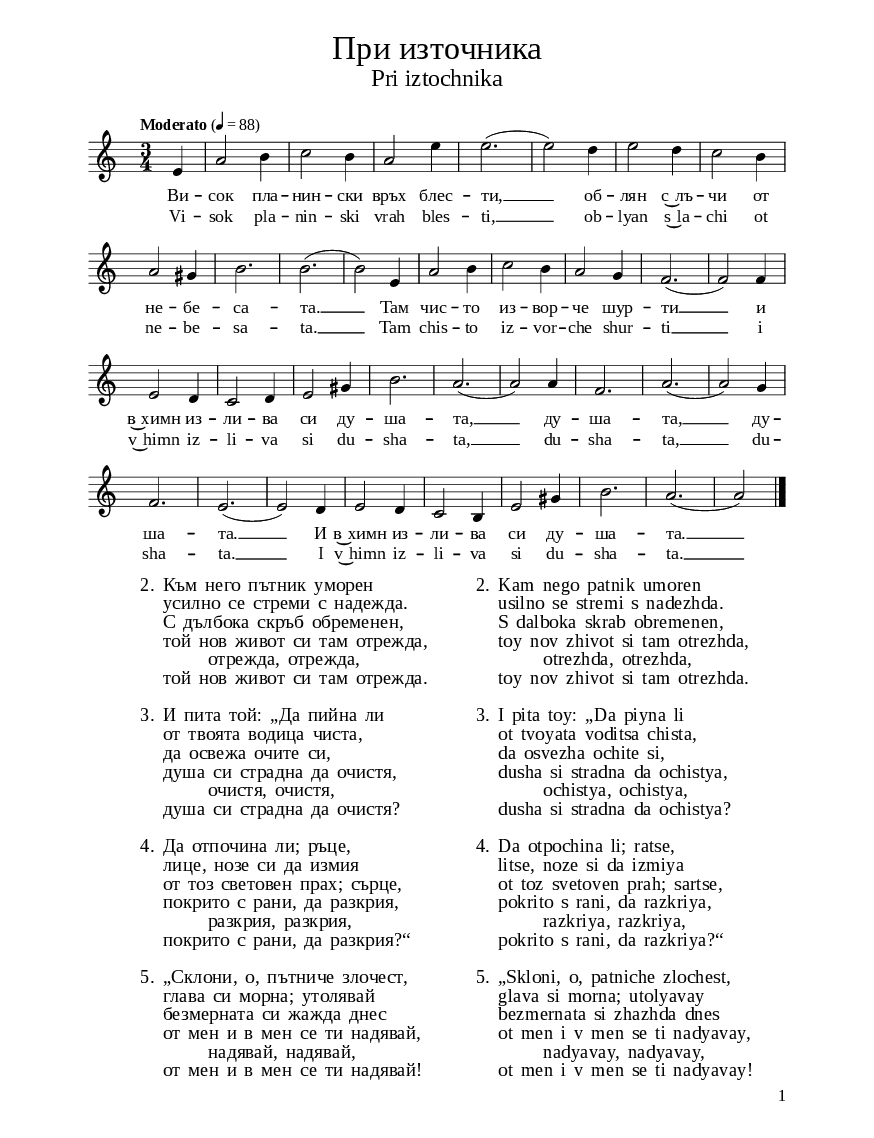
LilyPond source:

\version "2.24.0"

% include paper part and global functions
\include "include/globals.ily"

\bookpart {
   \label #'ref034
  \tocItem \markup "При източника – Pri iztochnika"
  \include "include/bookpart-paper.ily"
  \score {
    \include "include/score-layout.ily"

    \new Voice \absolute{
      \clef treble
      \key a \minor
      \time 3/4
      \tempoFunc "Moderato" 4 "88"
      \autoBeamOff
      \partial 4

      e'4 | a'2 b'4 | c''2 b'4 | a'2 e''4 | e''2. (| e''2) d''4 | e''2 d''4 | c''2 b'4 \break |
      a'2 gis'4 | b'2. | b'2. (| b'2 ) e'4 | a'2 b'4 | c''2 b'4 | a'2 g'4 | f'2. (| f'2 ) f'4 \break |
      e'2 d'4 | c'2 d'4 | e'2 gis'4 | b'2. | a'2. (| a'2 )a'4 | f'2. | a'2. ( | a'2 ) g'4 \break |
      f'2. | e'2. (|e'2) d'4 e'2 d'4 | c'2 b4 | e'2 gis'4 | b'2. | a'2. ( | a'2 ) \bar "|." \break
    }
    \addlyrics {
      Ви -- сок
      пла -- нин -- ски връх блес -- ти, __ об -- лян с~лъ
      -- чи от не -- бе -- са -- та. __ Там чис -- то из
      -- вор -- че шур -- ти __ и в~химн из -- ли -- ва
      си ду -- ша -- -- та, __ ду -- ша -- та, __ ду -- ша --
      та. __ И в~химн из -- ли -- ва си ду -- ша -- та. __
    }

    \addlyrics {
      Vi -- sok
      pla -- nin -- ski vrah bles -- ti, __ ob -- lyan s~la
      -- chi ot ne -- be -- sa -- ta. __ Tam chis -- to iz
      -- vor -- che shur -- ti __ i v~himn iz -- li -- va
      si du -- sha -- ta, __ du -- sha -- ta, __ du -- sha --
      ta. __ I v~himn iz -- li -- va si du -- sha -- ta. __
    }

    \header {
      title = \titleFunc "При източника" "Pri iztochnika"
    }

    \midi{}

  } % score



  \markup \fontsize #+1.7 {
    \hspace #5
    \override #'(baseline-skip . 1.8)
    \column {
      \line { 2. Към него пътник уморен}
      \line {   "   " усилно се стреми с надежда.}
      \line {   "   " С дълбока скръб обременен,}
      \line {   "   " той нов живот си там отрежда,}
      \line {   "   "  "   "  "   " отрежда, отрежда,}
      \line {   "   " той нов живот си там отрежда.}
      \line { " " }
      \line { 3. И пита той: „Да пийна ли}
      \line {   "   " от твоята водица чиста, }
      \line {   "   " да освежа очите си,}
      \line {   "   " душа си страдна да очистя,}
      \line {    "   "  "   "  "   " очистя, очистя,}
      \line {   "   " душа си страдна да очистя?}
      \line { " " }
      \line { 4. Да отпочина ли; ръце,}
      \line {   "   " лице, нозе си да измия}
      \line {   "   " от тоз световен прах; сърце,}
      \line {   "   " покрито с рани, да разкрия,}
      \line {    "   "  "   "  "   " разкрия, разкрия,}
      \line {   "   " покрито с рани, да разкрия?“}
      \line { " " }
      \line { 5.  „Склони, о, пътниче злочест,}
      \line {   "   " глава си морна; утолявай}
      \line {   "   " безмерната си жажда днес}
      \line {   "   " от мен и в мен се ти надявай,}
      \line {   "   "  "   "  "   " надявай, надявай,}
      \line {   "   " от мен и в мен се ти надявай!}




    }

    \hspace #4
    \override #'(baseline-skip . 1.8)
    \column {
      \line { 2. Kam nego patnik umoren}
      \line {   "   " usilno se stremi s nadezhda.}
      \line {   "   " S dalboka skrab obremenen,}
      \line {   "   " toy nov zhivot si tam otrezhda,}
      \line {    "   "  "   "  "   " otrezhda, otrezhda,}
      \line {   "   " toy nov zhivot si tam otrezhda.}
      \line { " " }
      \line { 3. I pita toy:   „Da piyna li}
      \line {   "   " ot tvoyata voditsa chista, }
      \line {   "   " da osvezha ochite si,}
      \line {   "   " dusha si stradna da ochistya,}
      \line {    "   "  "   "  "   " ochistya, ochistya,}
      \line {   "   " dusha si stradna da ochistya?}
      \line { " " }
      \line { 4. Da otpochina li; ratse,}
      \line {   "   " litse, noze si da izmiya}
      \line {   "   " ot toz svetoven prah; sartse,}
      \line {   "   " pokrito s rani, da razkriya,}
      \line {   "   "  "   "  "   " razkriya, razkriya,}
      \line {   "   " pokrito s rani, da razkriya?“ }
      \line { " " }
      \line { 5.  „Skloni, o, patniche zlochest,}
      \line {   "   " glava si morna; utolyavay}
      \line {   "   " bezmernata si zhazhda dnes}
      \line {   "   " ot men i v men se ti nadyavay,}
      \line {    "   "  "   "  "   " nadyavay, nadyavay,}
      \line {   "   " ot men i v men se ti nadyavay!}


    } %column
  } % markup

  \pageBreak

  \markup \fontsize #+1.7 {
    \hspace #5
    \override #'(baseline-skip . 1.8)
    \column {

      \line { 6. Гласа ти мъченишки чух,}
      \line {   "   " приех и твойта жалба мила.}
      \line {   "   " Аз съм велик Божествен дух}
      \line {   "   " и ще ти дам живот и сила,}
      \line {   "   "  "   "  "   " и сила, и сила,}
      \line {   "   " и ще ти дам живот и сила.}
      \line { " " }
      \line { 7. Ела, ела и пий от мен,}
      \line {   "   " о, мило Божие създание!}
      \line {   "   " Настъпи веч последен ден}
      \line {   "   " на всяка мъка и страданье,}
      \line {  "   "  "   "  "   " страданье, страданье,}
      \line {   "   " на всяка мъка и страданье.“}

    }

    \hspace #4
    \override #'(baseline-skip . 1.8)
    \column {
      \line { 6. Glasa ti machenishki chuh,}
      \line {   "   " prieh i tvoyta zhalba mila.}
      \line {   "   " Az sam velik Bozhestven duh}
      \line {   "   " i shte ti dam zhivot i sila,}
      \line {   "   "  "   "  "   " i sila, i sila,}
      \line {   "   " i shte ti dam zhivot i sila.}
      \line { " " }
      \line { 7. Ela, ela i piy ot men,}
      \line {   "   " o, milo Bozhie sazdanie!}
      \line {   "   " Nastapi vech posleden den}
      \line {   "   " na vsyaka maka i stradanye,}
      \line {   "   "  "   "  "   " stradanye, stradanye,}
      \line {   "   " na vsyaka maka i stradanye.“}
    } %column
  } % markup


  \markup \empty-two


  % include foreign translation(s) of the song
  \version "2.24.1"

\markup \fill-line { \fontsize #deTitleFontSize "Bei der Quelle" }
\markup \null
\markup \null
\markup \fontsize #+2.0 {

 
 
  \override #'(baseline-skip . 1.8)

  \column {

    \line { 1. Ein hoher Berggipfel glänzt,}

    \line { "   " beschienen von himmlischen Strahlen. }

    \line { "   " Dort sprudelt eine reine Quelle }

    \line { "   " und in Hymnen gießt sie aus ihre Seele,}

    \line { "   " Seele, Seele,}

    \line { "   " und in Hymnen gießt sie ihre Seele aus.}
    \line { "   " }

    \line { 2. Zu ihr strebt mühsam ein müder }

    \line { "   "  Wanderer mit Hoffnung. }

    \line { "   " Von tiefer Trauer bedrückt,}

    \line { "   " wird ihm dort neues Leben zuteil, }

    \line { "   " zuteil, zuteil}

    \line { "   " ihm wird dort neues Leben zuteil.}
    \line { "   " }

    \line { 3. Und er fragt: }

    \line { "   " „Darf ich von deinem}

    \line { "   " reinen Wasser trinken, }

    \line { "   " damit ich meine Augen erquicke,}

    \line { "   " damit ich meine leidende Seele reinige,}

    \line { "   " reinige, reinige,}

    \line { "   " damit ich meine leidende Seele reinige?}
    \line { "   " }

    \line {  4. Darf ich mich erholen,}

    \line { "   " mein Gesicht und meine Füße }

    \line { "   " von diesem weltlichen Staub reinigen,}

    \line { "   " mein mit Wunden bedecktes Herz öffnen,}

    \line { "   " öffnen, öffnen,}

    \line { "   " mein mit Wunden bedecktes Herz öffnen?“}
    \line { "   " }
  \line {  5. „Neige dein Haupt, }

    \line { "   " oh, unglücklicher Wanderer: }

    \line { "   " lösche heute deinen unendlichen Durst }

    \line { "   " durch mich }

    \line { "   " und hoffe auf mich,}

    \line { "   " hoffe, hoffe auf mich und}

    \line { "   " hoffe du auf mich!}
   


  }

  \hspace #-1
  \vspace #0.5
  \override #'(baseline-skip . 1.8)
  \column {
  

    \line {  6. Ich habe deine Märtyrerstimme gehört,}

    \line { "   " deine sanfte Klage vernommen. }

    \line { "   " Ich bin ein großer, göttlicher Geist}

    \line { "   " und werde dir Leben und Kraft }

    \line { "   " und Kraft und Kraft}

    \line { "   " und ich werde dir }
     \line { "   " Leben und Kraft geben.}
    \line { "   " }

    \line {  7. Komm, komm und trinke von mir}

    \line { "   " oh, geliebtes göttliches Geschöpf! }

    \line { "   " Angebrochen ist der letzte Tag}

    \line { "   " aller Qual und Trauer,}

    \line { "   " Trauer, Trauer,}

    \line { "   " aller Qual und Trauer.“}


  }
}




} % bookpart
